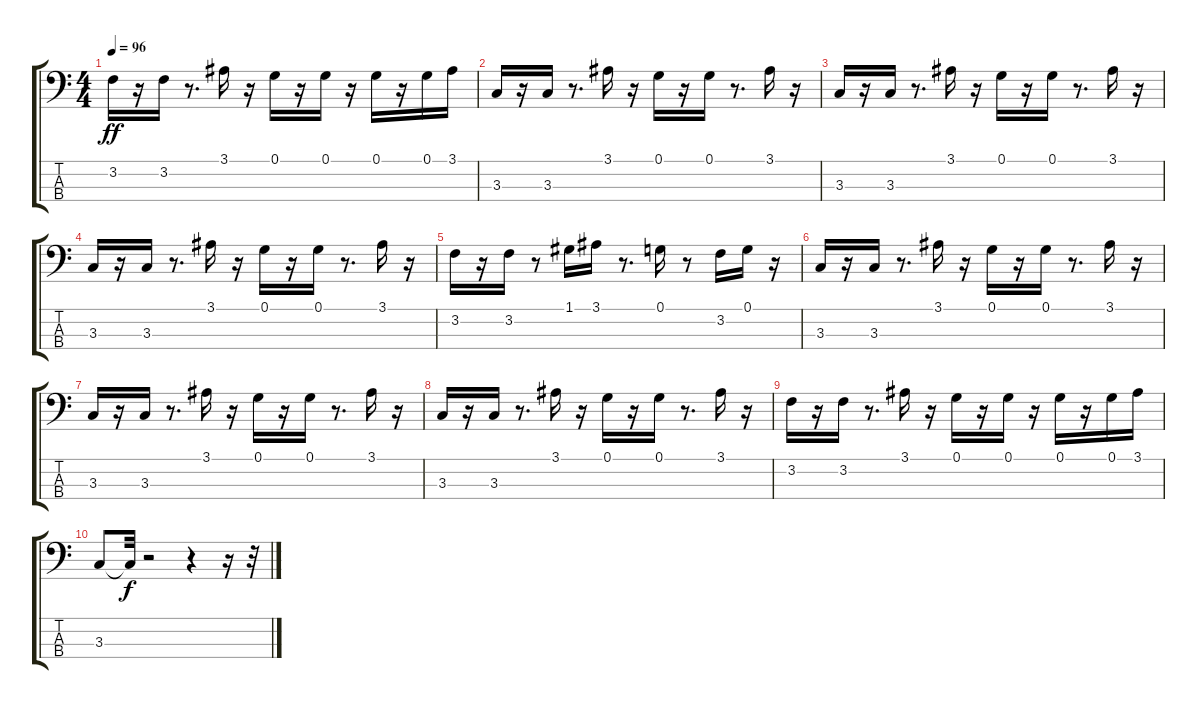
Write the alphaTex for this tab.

\track "" {instrument synthbass2}
\staff {score tabs}
\tuning (G2 D2 A1 E1) {hide}
\ts (4 4)
\tempo 96
\clef f4
\ks c
3.2.16{dy ff} r.16 3.2.16 r.8{d} 3.1.16 r.16 0.1.16 r.16 0.1.16 r.16 0.1.16 r.16 0.1.16 3.1.16 |
3.3.16 r.16 3.3.16 r.8{d} 3.1.16 r.16 0.1.16 r.16 0.1.16 r.8{d} 3.1.16 r.16 |
3.3.16 r.16 3.3.16 r.8{d} 3.1.16 r.16 0.1.16 r.16 0.1.16 r.8{d} 3.1.16 r.16 |
3.3.16 r.16 3.3.16 r.8{d} 3.1.16 r.16 0.1.16 r.16 0.1.16 r.8{d} 3.1.16 r.16 |
3.2.16 r.16 3.2.16 r.8 1.1.16 3.1.16 r.8{d} 0.1.16 r.8 3.2.16 0.1.16 r.16 |
3.3.16 r.16 3.3.16 r.8{d} 3.1.16 r.16 0.1.16 r.16 0.1.16 r.8{d} 3.1.16 r.16 |
3.3.16 r.16 3.3.16 r.8{d} 3.1.16 r.16 0.1.16 r.16 0.1.16 r.8{d} 3.1.16 r.16 |
3.3.16 r.16 3.3.16 r.8{d} 3.1.16 r.16 0.1.16 r.16 0.1.16 r.8{d} 3.1.16 r.16 |
3.2.16 r.16 3.2.16 r.8{d} 3.1.16 r.16 0.1.16 r.16 0.1.16 r.16 0.1.16 r.16 0.1.16 3.1.16 |
3.3.8 3.3{t}.32{dy f} r.2 r.4 r.16 r.32
